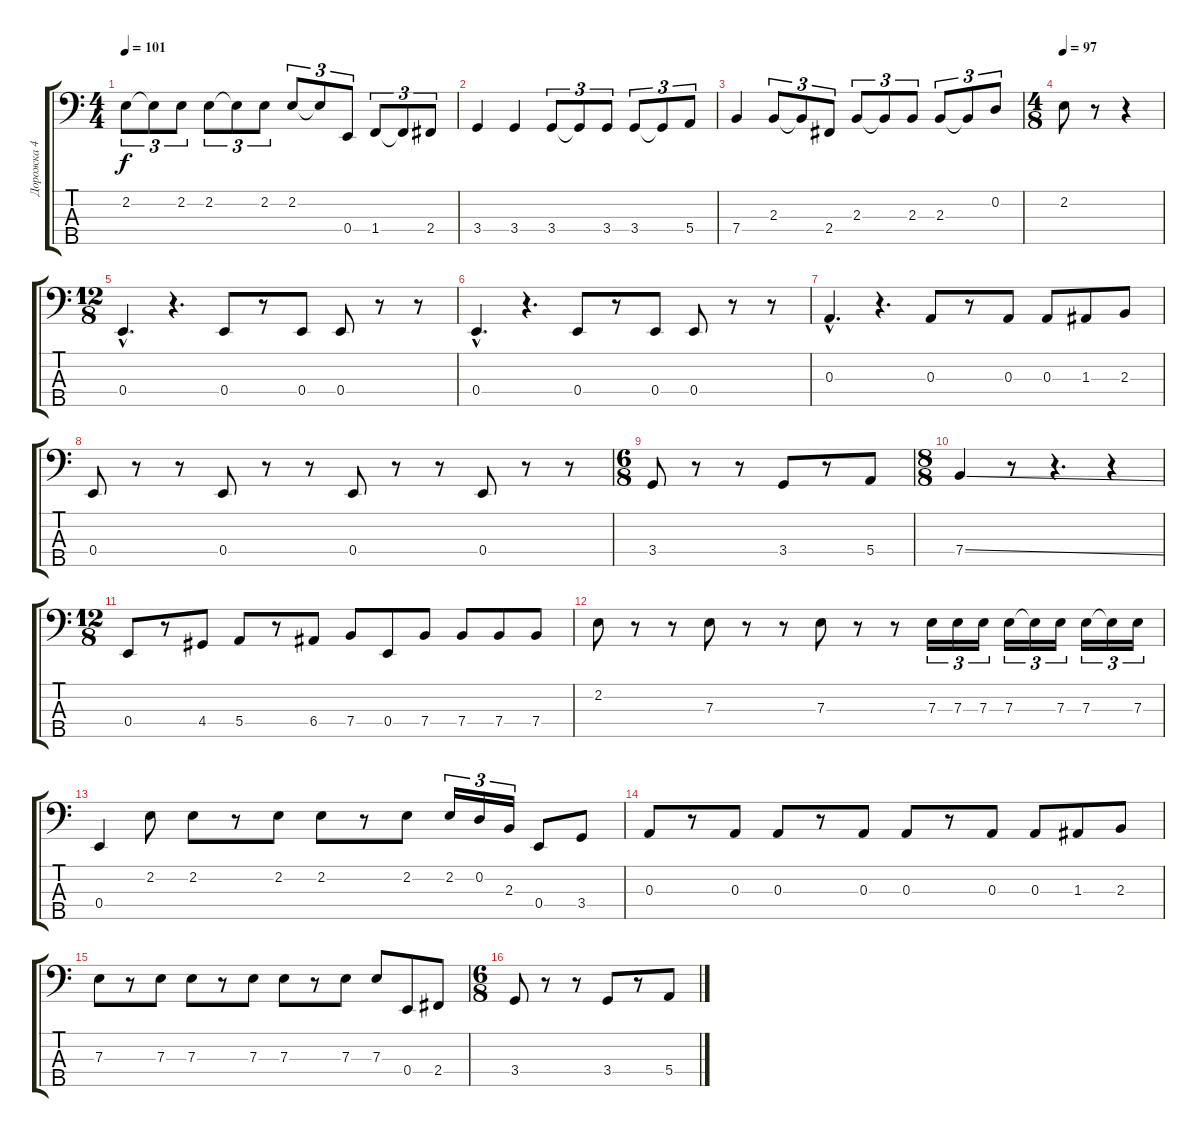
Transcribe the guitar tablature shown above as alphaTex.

\track ("Дорожка 4" "Дорожка 4") {instrument electricbassfinger}
\staff {score tabs}
\tuning (G2 D2 A1 E1 B0) {hide}
\ts (4 4)
\tempo 101
\clef f4
\ks c
2.2.8{tu (3 2) dy f} 2.2{t}.8{tu (3 2)} 2.2.8{tu (3 2)} 2.2.8{tu (3 2)} 2.2{t}.8{tu (3 2)} 2.2.8{tu (3 2)} 2.2.8{tu (3 2)} 2.2{t}.8{tu (3 2)} 0.4.8{tu (3 2)} 1.4.8{tu (3 2)} 1.4{t}.8{tu (3 2)} 2.4.8{tu (3 2)} |
3.4.4 3.4.4 3.4.8{tu (3 2)} 3.4{t}.8{tu (3 2)} 3.4.8{tu (3 2)} 3.4.8{tu (3 2)} 3.4{t}.8{tu (3 2)} 5.4.8{tu (3 2)} |
7.4.4 2.3.8{tu (3 2)} 2.3{t}.8{tu (3 2)} 2.4.8{tu (3 2)} 2.3.8{tu (3 2)} 2.3{t}.8{tu (3 2)} 2.3.8{tu (3 2)} 2.3.8{tu (3 2)} 2.3{t}.8{tu (3 2)} 0.2.8{tu (3 2)} |
\ts (4 8)
\tempo 97
2.2.8 r.8 r.4 |
\ts (12 8)
0.4{hac}.4{d} r.4{d} 0.4.8 r.8 0.4.8 0.4.8 r.8 r.8 |
0.4{hac}.4{d} r.4{d} 0.4.8 r.8 0.4.8 0.4.8 r.8 r.8 |
0.3{hac}.4{d} r.4{d} 0.3.8 r.8 0.3.8 0.3.8 1.3.8 2.3.8 |
0.4.8 r.8 r.8 0.4.8 r.8 r.8 0.4.8 r.8 r.8 0.4.8 r.8 r.8 |
\ts (6 8)
3.4.8 r.8 r.8 3.4.8 r.8 5.4.8 |
\ts (8 8)
7.4{ss}.4 r.8 r.4{d} r.4 |
\ts (12 8)
0.4.8 r.8 4.4.8 5.4.8 r.8 6.4.8 7.4.8 0.4.8 7.4.8 7.4.8 7.4.8 7.4.8 |
2.2.8 r.8 r.8 7.3.8 r.8 r.8 7.3.8 r.8 r.8 7.3.16{tu (3 2)} 7.3.16{tu (3 2)} 7.3.16{tu (3 2)} 7.3.16{tu (3 2)} 7.3{t}.16{tu (3 2)} 7.3.16{tu (3 2)} 7.3.16{tu (3 2)} 7.3{t}.16{tu (3 2)} 7.3.16{tu (3 2)} |
0.4.4 2.2.8 2.2.8 r.8 2.2.8 2.2.8 r.8 2.2.8 2.2.16{tu (3 2)} 0.2.16{tu (3 2)} 2.3.16{tu (3 2)} 0.4.8 3.4.8 |
0.3.8 r.8 0.3.8 0.3.8 r.8 0.3.8 0.3.8 r.8 0.3.8 0.3.8 1.3.8 2.3.8 |
7.3.8 r.8 7.3.8 7.3.8 r.8 7.3.8 7.3.8 r.8 7.3.8 7.3.8 0.4.8 2.4.8 |
\ts (6 8)
3.4.8{volume 9} r.8 r.8 3.4.8 r.8 5.4.8
